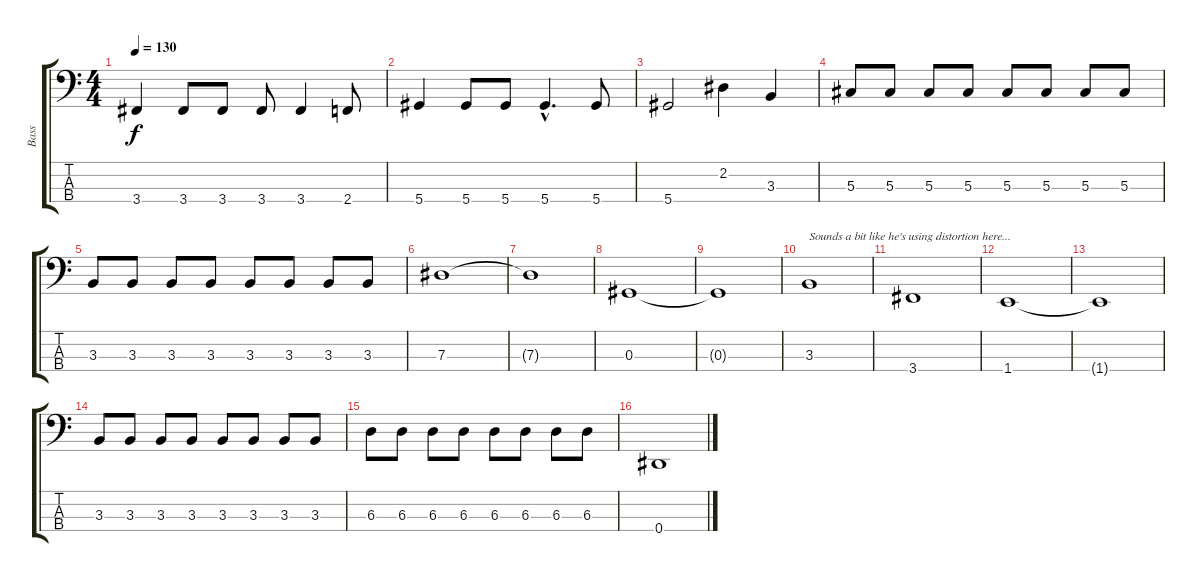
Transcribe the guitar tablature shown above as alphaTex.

\track ("Bass" "Bass") {instrument slapbass2}
\staff {score tabs}
\tuning (Gb2 Db2 Ab1 Eb1) {hide}
\ts (4 4)
\tempo 130
\clef f4
\ks c
3.4.4{dy f} 3.4.8 3.4.8 3.4.8 3.4.4 2.4.8 |
5.4.4 5.4.8 5.4.8 5.4{hac}.4{d} 5.4.8 |
5.4.2 2.2.4 3.3.4 |
5.3.8 5.3.8 5.3.8 5.3.8 5.3.8 5.3.8 5.3.8 5.3.8 |
3.3.8 3.3.8 3.3.8 3.3.8 3.3.8 3.3.8 3.3.8 3.3.8 |
7.3.1 |
7.3{t}.1 |
0.3.1 |
0.3{t}.1 |
3.3.1{txt "Sounds a bit like he's using distortion here..."} |
3.4.1 |
1.4.1 |
1.4{t}.1 |
3.3.8 3.3.8 3.3.8 3.3.8 3.3.8 3.3.8 3.3.8 3.3.8 |
6.3.8 6.3.8 6.3.8 6.3.8 6.3.8 6.3.8 6.3.8 6.3.8 |
0.4.1
